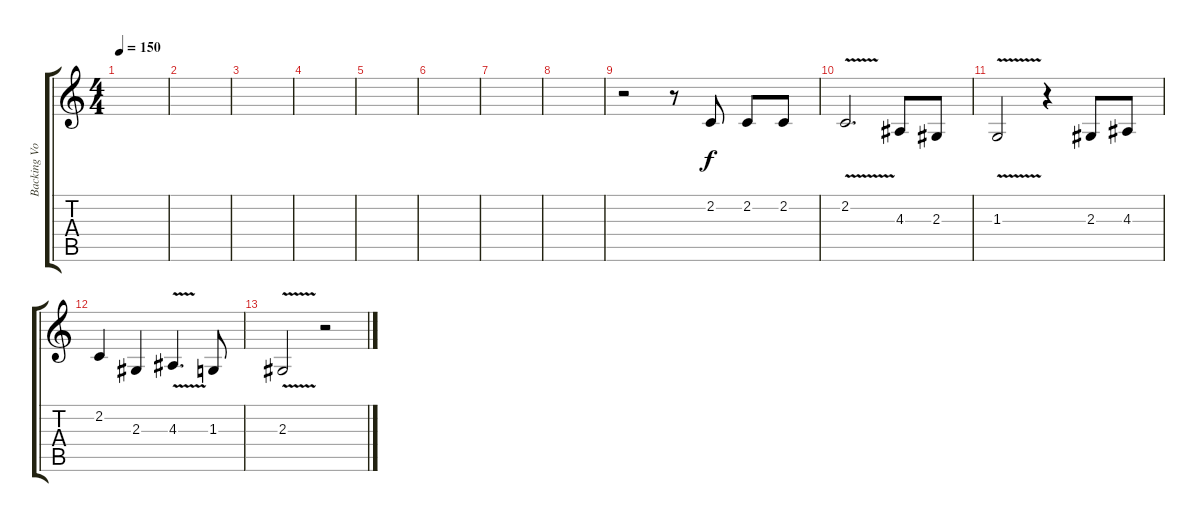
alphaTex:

\track ("Backing Vocals" "Backing Vo") {instrument altosax}
\staff {score tabs}
\tuning (Eb4 Bb3 Gb3 Db3 Ab2 Eb2) {hide}
\ts (4 4)
\tempo 150
\clef g2
\ks c
|
|
|
|
|
|
|
|
r.2 r.8 2.2.8 2.2.8 2.2.8 |
2.2{v}.2{d} 4.3.8 2.3.8 |
1.3{v}.2 r.4 2.3.8 4.3.8 |
2.2.4 2.3.4 4.3{v}.4{d} 1.3.8 |
2.3{v}.2 r.2
